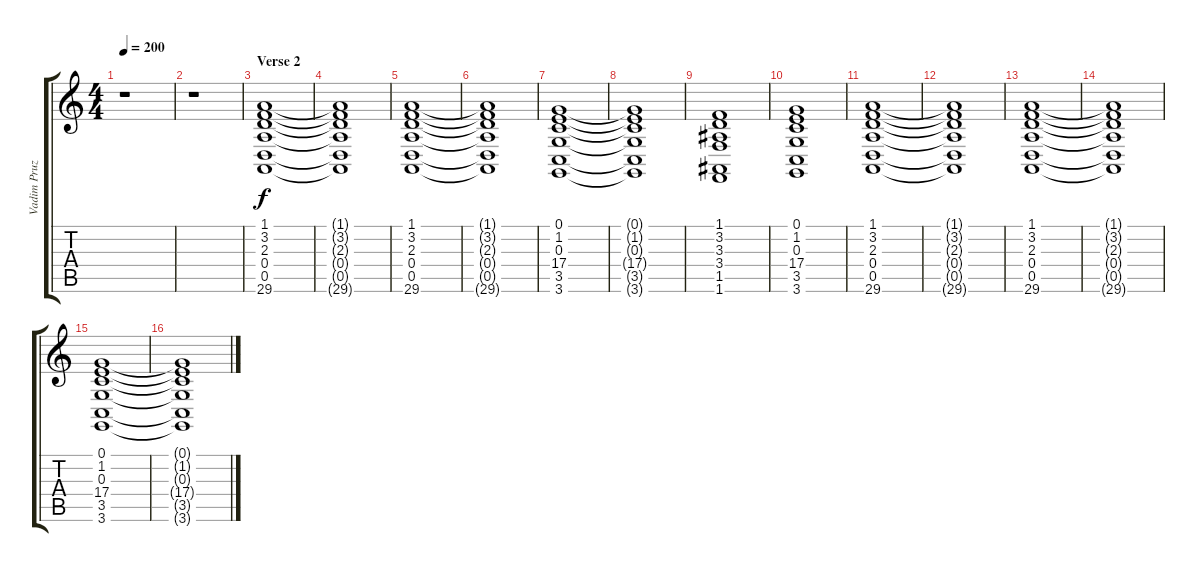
\track ("Vadim Pruzhanov | Keyboard 2" "Vadim Pruz") {instrument stringensemble1}
\staff {score tabs}
\tuning (E4 B3 G3 D3 A2 E2) {hide}
\ts (4 4)
\tempo 200
\clef g2
\ks c
r.1{dy mp} |
r.1 |
\section ("" "Verse 2")
(1.1 3.2 2.3 0.4 0.5 29.6).1{dy f} |
(1.1{t} 3.2{t} 2.3{t} 0.4{t} 0.5{t} 29.6{t}).1 |
(1.1 3.2 2.3 0.4 0.5 29.6).1 |
(1.1{t} 3.2{t} 2.3{t} 0.4{t} 0.5{t} 29.6{t}).1 |
(0.1 1.2 0.3 17.4 3.5 3.6).1 |
(0.1{t} 1.2{t} 0.3{t} 17.4{t} 3.5{t} 3.6{t}).1 |
(1.1 3.2 3.3 3.4 1.5 1.6).1 |
(0.1 1.2 0.3 17.4 3.5 3.6).1 |
(1.1 3.2 2.3 0.4 0.5 29.6).1 |
(1.1{t} 3.2{t} 2.3{t} 0.4{t} 0.5{t} 29.6{t}).1 |
(1.1 3.2 2.3 0.4 0.5 29.6).1 |
(1.1{t} 3.2{t} 2.3{t} 0.4{t} 0.5{t} 29.6{t}).1 |
(0.1 1.2 0.3 17.4 3.5 3.6).1 |
(0.1{t} 1.2{t} 0.3{t} 17.4{t} 3.5{t} 3.6{t}).1
